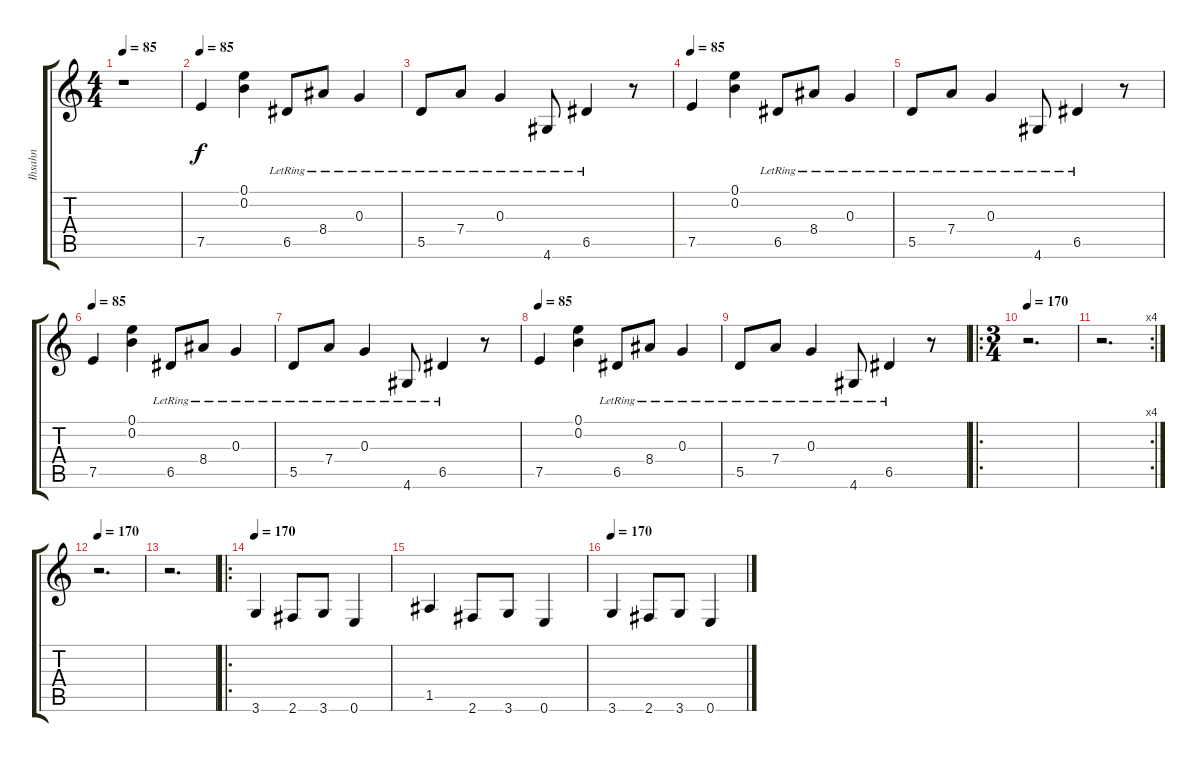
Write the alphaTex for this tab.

\track ("Ihsahn" "Ihsahn") {instrument distortionguitar}
\staff {score tabs}
\tuning (E4 B3 G3 D3 A2 E2) {hide}
\ts (4 4)
\tempo 85
\clef g2
\ks c
r.1{dy f} |
\tempo 85
7.5.4 (0.1 0.2).4 6.5{lr}.8 8.4{lr}.8 0.3{lr}.4 |
5.5{lr}.8 7.4{lr}.8 0.3{lr}.4 4.6{lr}.8 6.5{lr}.4 r.8 |
\tempo 85
7.5.4 (0.1 0.2).4 6.5{lr}.8 8.4{lr}.8 0.3{lr}.4 |
5.5{lr}.8 7.4{lr}.8 0.3{lr}.4 4.6{lr}.8 6.5{lr}.4 r.8 |
\tempo 85
7.5.4 (0.1 0.2).4 6.5{lr}.8 8.4{lr}.8 0.3{lr}.4 |
5.5{lr}.8 7.4{lr}.8 0.3{lr}.4 4.6{lr}.8 6.5{lr}.4 r.8 |
\tempo 85
7.5.4 (0.1 0.2).4 6.5{lr}.8 8.4{lr}.8 0.3{lr}.4 |
5.5{lr}.8 7.4{lr}.8 0.3{lr}.4 4.6{lr}.8 6.5{lr}.4 r.8 |
\ro
\ts (3 4)
\tempo 170
r.2{d} |
\rc 4
r.2{d} |
\tempo 170
r.2{d} |
r.2{d} |
\ro
\tempo 170
3.6.4 2.6.8 3.6.8 0.6.4 |
1.5.4 2.6.8 3.6.8 0.6.4 |
\tempo 170
3.6.4 2.6.8 3.6.8 0.6.4
